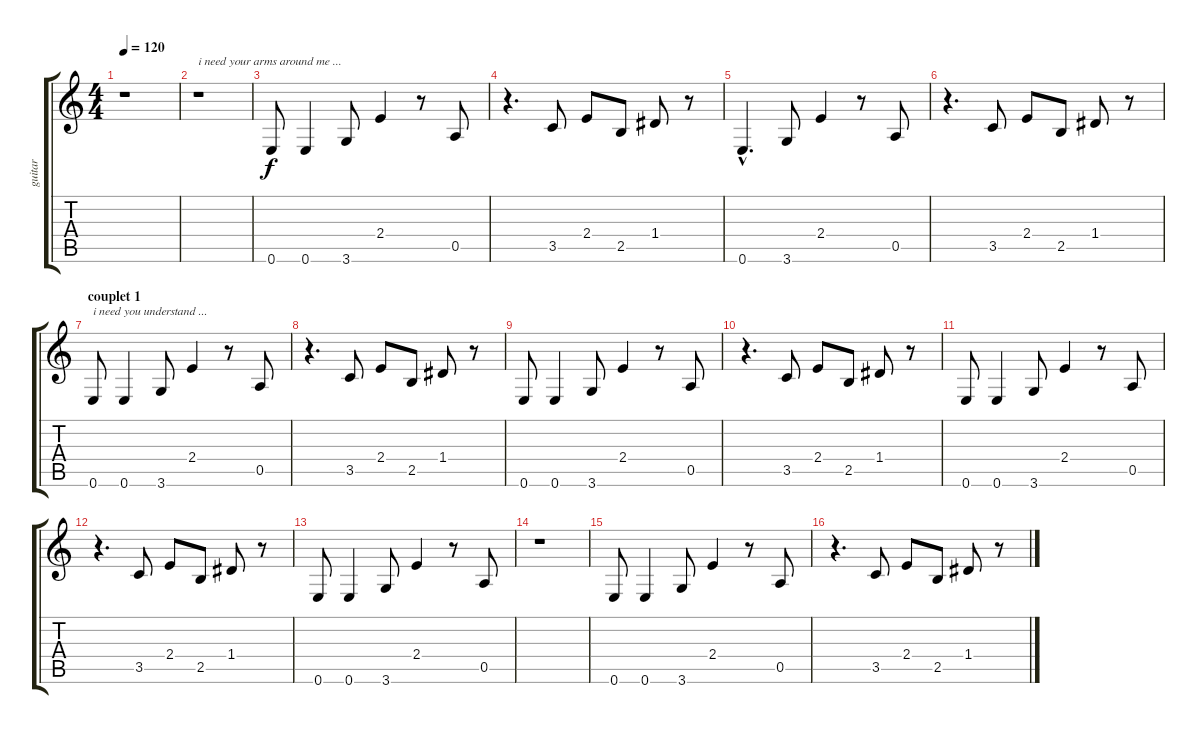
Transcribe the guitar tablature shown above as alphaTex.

\track ("guitar" "guitar") {instrument acousticguitarsteel}
\staff {score tabs}
\tuning (E4 B3 G3 D3 A2 E2) {hide}
\ts (4 4)
\tempo 120
\clef g2
\ks c
r.1{dy f instrument acousticguitarsteel} |
r.1{txt "i need your arms around me ..."} |
0.6.8 0.6.4 3.6.8 2.4.4 r.8 0.5.8 |
r.4{d} 3.5.8 2.4.8 2.5.8 1.4.8 r.8 |
0.6{hac}.4{d} 3.6.8 2.4.4 r.8 0.5.8 |
r.4{d} 3.5.8 2.4.8 2.5.8 1.4.8 r.8 |
\section ("" "couplet 1")
0.6.8{txt "i need you understand ..."} 0.6.4 3.6.8 2.4.4 r.8 0.5.8 |
r.4{d} 3.5.8 2.4.8 2.5.8 1.4.8 r.8 |
0.6.8 0.6.4 3.6.8 2.4.4 r.8 0.5.8 |
r.4{d} 3.5.8 2.4.8 2.5.8 1.4.8 r.8 |
0.6.8 0.6.4 3.6.8 2.4.4 r.8 0.5.8 |
r.4{d} 3.5.8 2.4.8 2.5.8 1.4.8 r.8 |
0.6.8 0.6.4 3.6.8 2.4.4 r.8 0.5.8 |
r.1 |
0.6.8 0.6.4 3.6.8 2.4.4 r.8 0.5.8 |
r.4{d} 3.5.8 2.4.8 2.5.8 1.4.8 r.8
